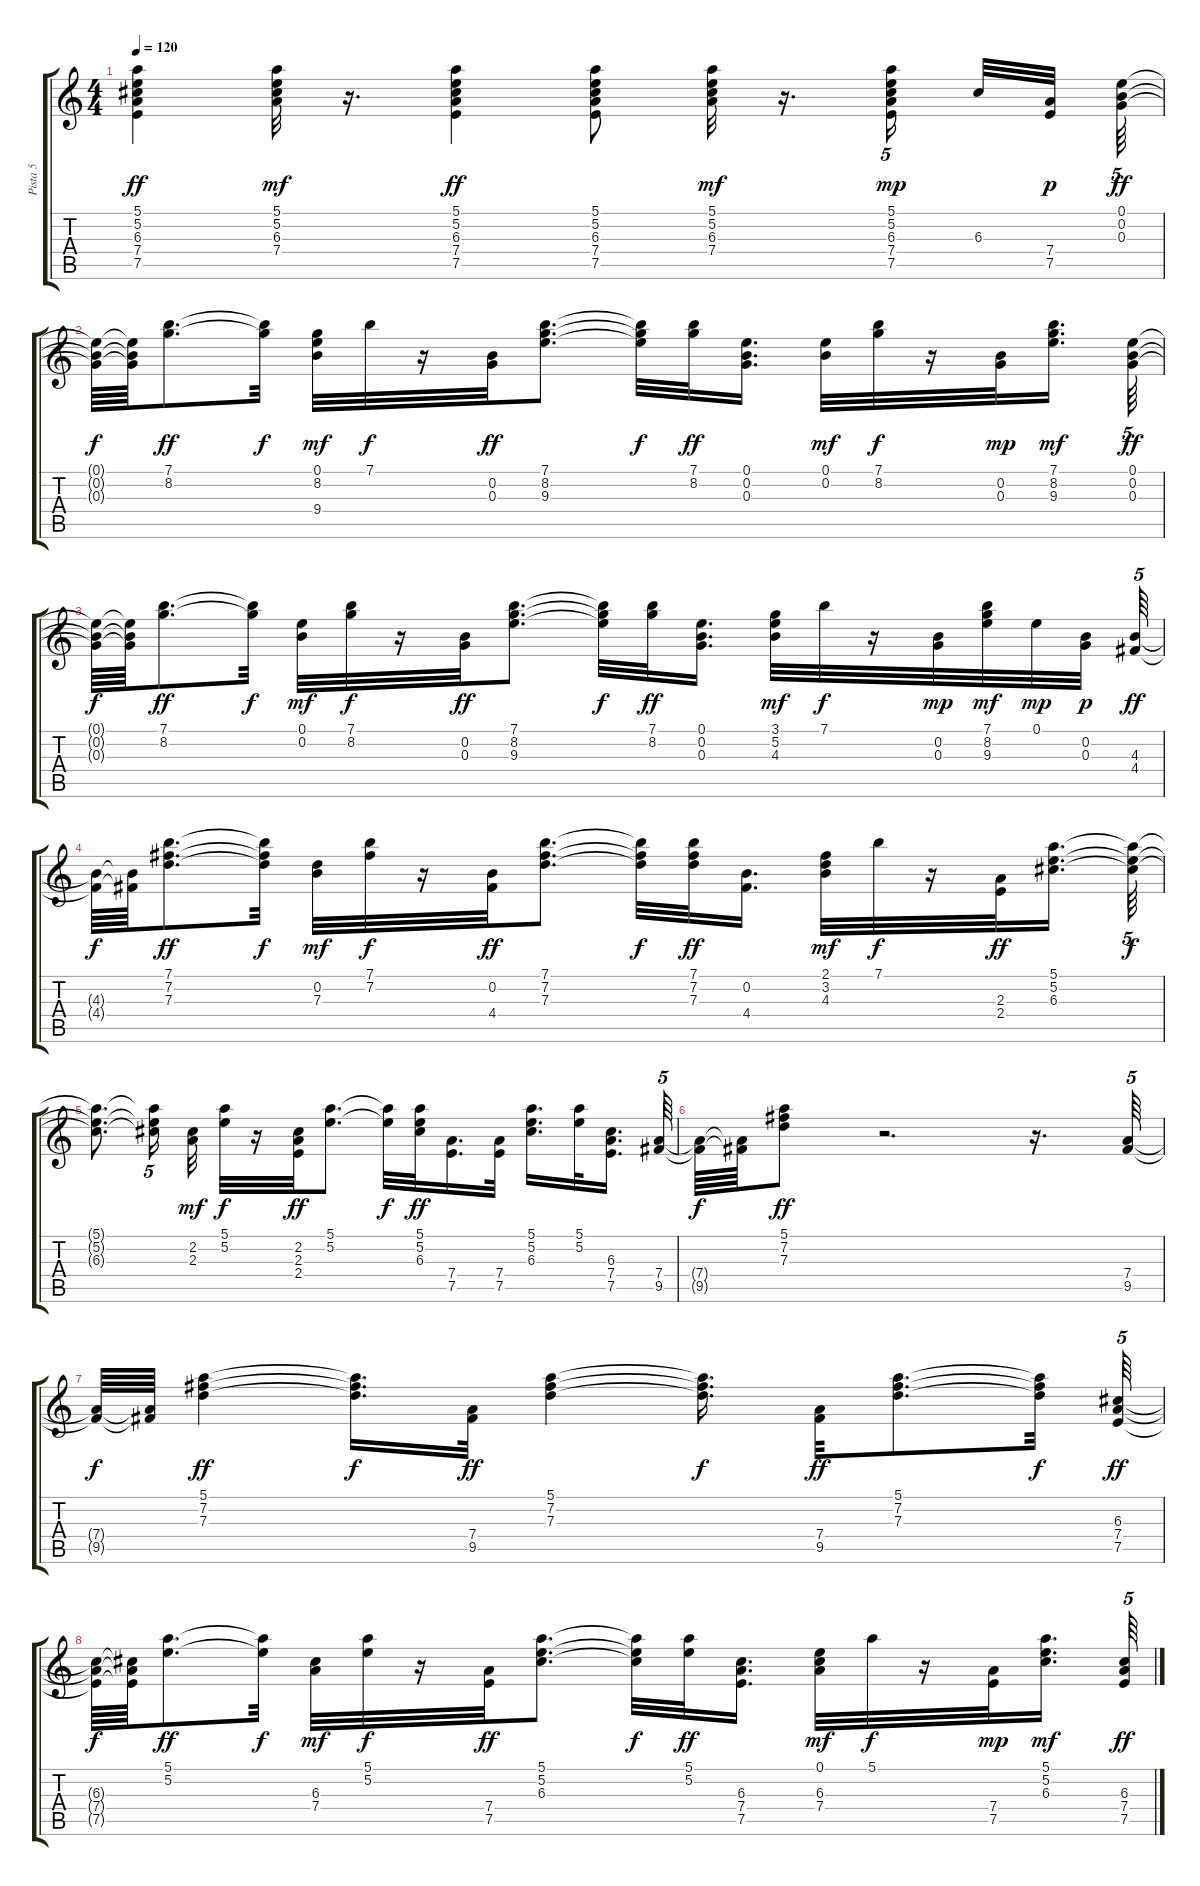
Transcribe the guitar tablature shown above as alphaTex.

\track ("Pista 5" "Pista 5") {instrument acousticguitarsteel}
\staff {score tabs}
\tuning (E4 B3 G3 D3 A2 E2) {hide}
\ts (4 4)
\tempo 120
\clef g2
\ks c
(5.1 5.2 6.3 7.4 7.5).4{dy ff} (5.1 5.2 6.3 7.4).32{dy mf} r.16{d} (5.1 5.2 6.3 7.4 7.5).4{dy ff} (5.1 5.2 6.3 7.4 7.5).8 (5.1 5.2 6.3 7.4).32{dy mf} r.16{d} (5.1 5.2 6.3 7.4 7.5).16{tu (5 4) dy mp beam splitsecondary} 6.3.32 (7.4 7.5).32{dy p beam splitsecondary} (0.1 0.2 0.3).64{tu (5 4) dy ff} |
(0.1{t} 0.2{t} 0.3{t}).64{dy f} (0.1{t} 0.2{t} 0.3{t}).64 (7.1 8.2).8{d dy ff} (7.1{t} 8.2{t}).32{dy f} (0.1 8.2 9.4).32{dy mf} 7.1.32{dy f} r.16 (0.2 0.3).32{dy ff} (7.1 8.2 9.3).8{d} (7.1{t} 8.2{t} 9.3{t}).32{dy f} (7.1 8.2).32{dy ff} (0.1 0.2 0.3).16{d} (0.1 0.2).32{dy mf} (7.1 8.2).32{dy f} r.16 (0.2 0.3).32{dy mp} (7.1 8.2 9.3).16{d dy mf} (0.1 0.2 0.3).64{tu (5 4) dy ff} |
(0.1{t} 0.2{t} 0.3{t}).64{dy f} (0.1{t} 0.2{t} 0.3{t}).64 (7.1 8.2).8{d dy ff} (7.1{t} 8.2{t}).32{dy f} (0.1 0.2).32{dy mf} (7.1 8.2).32{dy f} r.16 (0.2 0.3).32{dy ff} (7.1 8.2 9.3).8{d} (7.1{t} 8.2{t} 9.3{t}).32{dy f} (7.1 8.2).32{dy ff} (0.1 0.2 0.3).16{d} (3.1 5.2 4.3).32{dy mf} 7.1.32{dy f} r.16 (0.2 0.3).32{dy mp} (7.1 8.2 9.3).32{dy mf} 0.1.32{dy mp} (0.2 0.3).32{dy p} (4.3 4.4).64{tu (5 4) dy ff} |
(4.3{t} 4.4{t}).64{dy f} (4.3{t} 4.4{t}).64 (7.1 7.2 7.3).8{d dy ff} (7.1{t} 7.2{t} 7.3{t}).32{dy f} (0.2 7.3).32{dy mf} (7.1 7.2).32{dy f} r.16 (0.2 4.4).32{dy ff} (7.1 7.2 7.3).8{d} (7.1{t} 7.2{t} 7.3{t}).32{dy f} (7.1 7.2 7.3).32{dy ff} (0.2 4.4).16{d} (2.1 3.2 4.3).32{dy mf} 7.1.32{dy f} r.16 (2.3 2.4).32{dy ff} (5.1 5.2 6.3).16{d} (5.1{t} 5.2{t} 6.3{t}).64{tu (5 4) dy f} |
(5.1{t} 5.2{t} 6.3{t}).8{d} (5.1{t} 5.2{t} 6.3{t}).16{tu (5 4)} (2.2 2.3).32{dy mf} (5.1 5.2).32{dy f} r.16 (2.2 2.3 2.4).32{dy ff} (5.1 5.2).8{d} (5.1{t} 5.2{t}).32{dy f} (5.1 5.2 6.3).32{dy ff} (7.4 7.5).16{d} (7.4 7.5).32 (5.1 5.2 6.3).16{d} (5.1 5.2).32 (6.3 7.4 7.5).16{d beam splitsecondary} (7.4 9.5).64{tu (5 4)} |
(7.4{t} 9.5{t}).64{dy f} (7.4{t} 9.5{t}).64 (5.1 7.2 7.3).8{dy ff} r.2{d} r.16{d} (7.4 9.5).64{tu (5 4)} |
(7.4{t} 9.5{t}).64{dy f} (7.4{t} 9.5{t}).64 (5.1 7.2 7.3).4{dy ff} (5.1{t} 7.2{t} 7.3{t}).16{d dy f} (7.4 9.5).32{dy ff} (5.1 7.2 7.3).4 (5.1{t} 7.2{t} 7.3{t}).16{d dy f} (7.4 9.5).32{dy ff} (5.1 7.2 7.3).8{d} (5.1{t} 7.2{t} 7.3{t}).32{dy f} (6.3 7.4 7.5).64{tu (5 4) dy ff} |
(6.3{t} 7.4{t} 7.5{t}).64{dy f} (6.3{t} 7.4{t} 7.5{t}).64 (5.1 5.2).8{d dy ff} (5.1{t} 5.2{t}).32{dy f} (6.3 7.4).32{dy mf} (5.1 5.2).32{dy f} r.16 (7.4 7.5).32{dy ff} (5.1 5.2 6.3).8{d} (5.1{t} 5.2{t} 6.3{t}).32{dy f} (5.1 5.2).32{dy ff} (6.3 7.4 7.5).16{d} (0.1 6.3 7.4).32{dy mf} 5.1.32{dy f} r.16 (7.4 7.5).32{dy mp} (5.1 5.2 6.3).16{d dy mf} (6.3 7.4 7.5).64{tu (5 4) dy ff}
